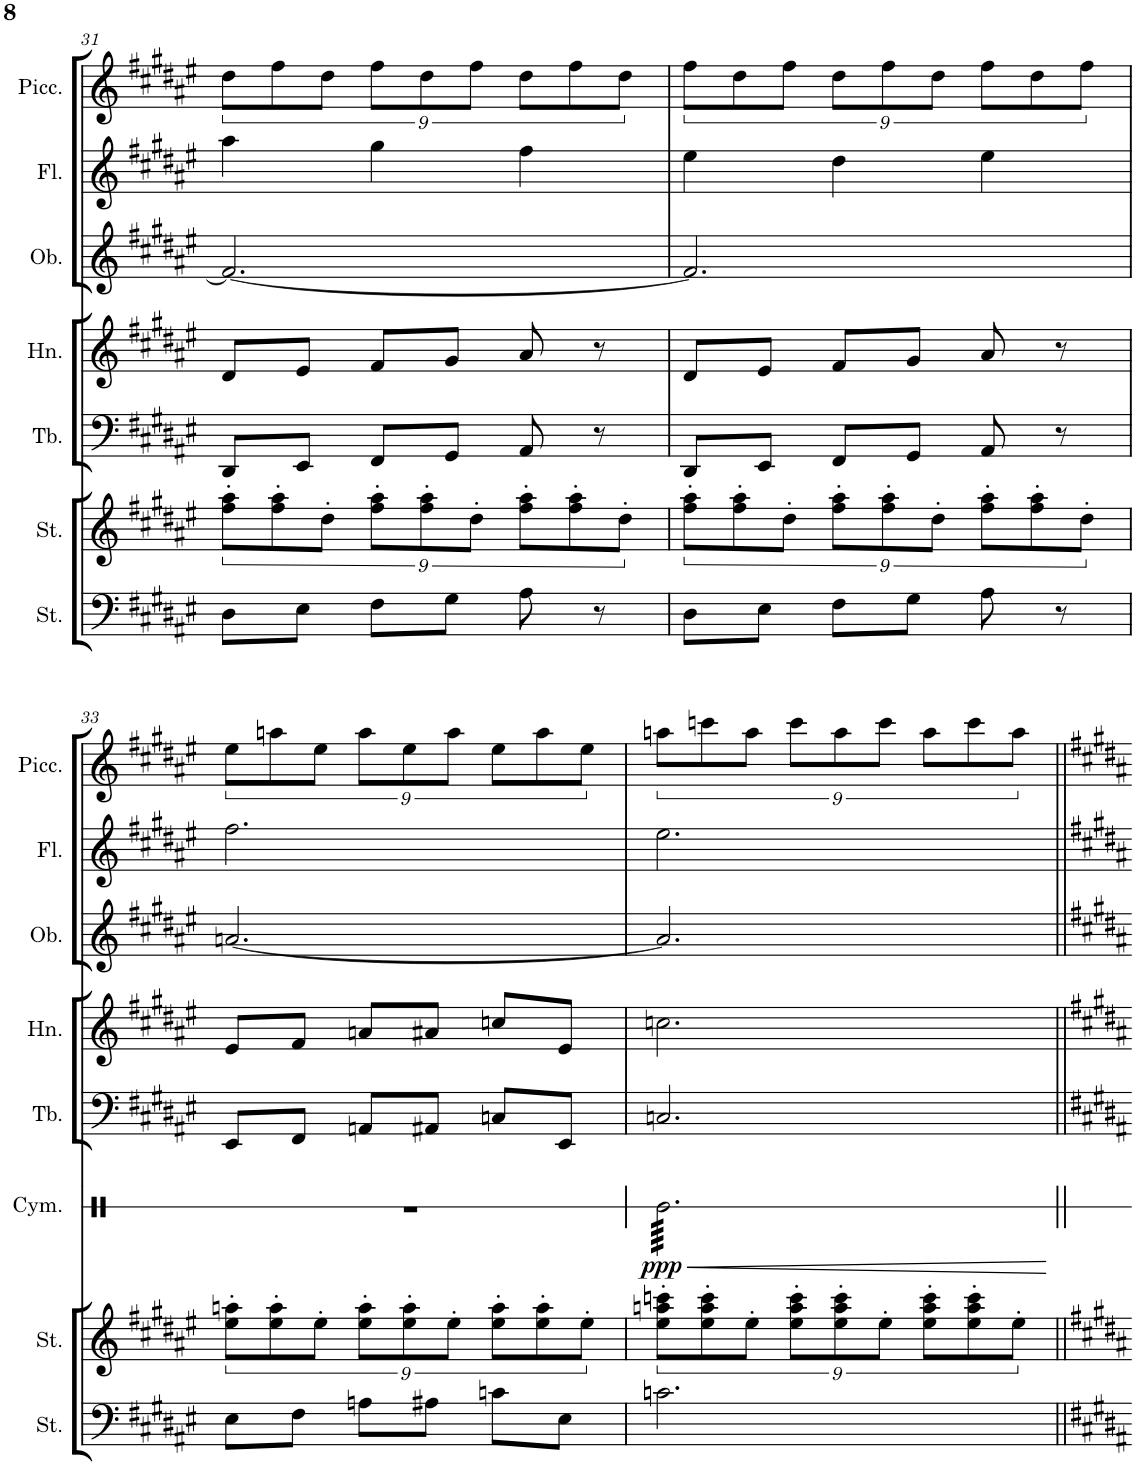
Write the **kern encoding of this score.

**kern	**kern	**kern	**kern	**kern	**kern	**kern
*part7	*part6	*part5	*part4	*part3	*part2	*part1
*staff7	*staff6	*staff5	*staff4	*staff3	*staff2	*staff1
*I"Strings	*I"Strings	*I"Tuba	*I"Horn	*I"Oboe	*I"Flute	*I"Piccolo
*I'St.	*I'St.	*I'Tb.	*I'Hn.	*I'Ob.	*I'Fl.	*I'Picc.
!!LO:PB:g=z
*clefF4	*clefG2	*clefF4	*clefG2	*clefG2	*clefG2	*clefG2
*	*	*	*Trd7c12	*	*	*Trd-7c-12
*k[f#c#g#d#a#e#]	*k[f#c#g#d#a#e#]	*k[f#c#g#d#a#e#]	*k[f#c#g#d#a#e#]	*k[f#c#g#d#a#e#]	*k[f#c#g#d#a#e#]	*k[f#c#g#d#a#e#]
*M3/4	*M3/4	*M3/4	*M3/4	*M3/4	*M3/4	*M3/4
=31	=31	=31	=31	=31	=31	=31
8D#\L	12ff#\' 12aa#\'L	8DD#/L	8d#/L	2.f#/_	4aa#\	12dd#\L
.	12ff#\' 12aa#\'	.	.	.	.	12ff#\
8E#\J	.	8EE#/J	8e#/J	.	.	.
.	12dd#'\J	.	.	.	.	12dd#\J
8F#\L	12ff#\' 12aa#\'L	8FF#/L	8f#/L	.	4gg#\	12ff#\L
.	12ff#\' 12aa#\'	.	.	.	.	12dd#\
8G#\J	.	8GG#/J	8g#/J	.	.	.
.	12dd#'\J	.	.	.	.	12ff#\J
8A#\	12ff#\' 12aa#\'L	8AA#/	8a#/	.	4ff#\	12dd#\L
.	12ff#\' 12aa#\'	.	.	.	.	12ff#\
8r	.	8r	8r	.	.	.
.	12dd#'\J	.	.	.	.	12dd#\J
=32	=32	=32	=32	=32	=32	=32
8D#\L	12ff#\' 12aa#\'L	8DD#/L	8d#/L	2.f#/]	4ee#\	12ff#\L
.	12ff#\' 12aa#\'	.	.	.	.	12dd#\
8E#\J	.	8EE#/J	8e#/J	.	.	.
.	12dd#'\J	.	.	.	.	12ff#\J
8F#\L	12ff#\' 12aa#\'L	8FF#/L	8f#/L	.	4dd#\	12dd#\L
.	12ff#\' 12aa#\'	.	.	.	.	12ff#\
8G#\J	.	8GG#/J	8g#/J	.	.	.
.	12dd#'\J	.	.	.	.	12dd#\J
8A#\	12ff#\' 12aa#\'L	8AA#/	8a#/	.	4ee#\	12ff#\L
.	12ff#\' 12aa#\'	.	.	.	.	12dd#\
8r	.	8r	8r	.	.	.
.	12dd#'\J	.	.	.	.	12ff#\J
!!LO:LB:g=z
=33	=33	=33	=33	=33	=33	=33
8E#\L	12ee#\' 12aan\'L	8EE#/L	8e#/L	[2.an/	2.ff#\	12ee#\L
.	12ee#\' 12aa\'	.	.	.	.	12aan\
8F#\J	.	8FF#/J	8f#/J	.	.	.
.	12ee#'\J	.	.	.	.	12ee#\J
8An\L	12ee#\' 12aa\'L	8AAn/L	8an/L	.	.	12aa\L
.	12ee#\' 12aa\'	.	.	.	.	12ee#\
8A#X\J	.	8AA#X/J	8a#X/J	.	.	.
.	12ee#'\J	.	.	.	.	12aa\J
8cn\L	12ee#\' 12aa\'L	8Cn/L	8ccn/L	.	.	12ee#\L
.	12ee#\' 12aa\'	.	.	.	.	12aa\
8E#\J	.	8EE#/J	8e#/J	.	.	.
.	12ee#'\J	.	.	.	.	12ee#\J
=34	=34	=34	=34	=34	=34	=34
2.cn\	12ee#\' 12aan\' 12cccn\'L	2.Cn/	2.ccn\	2.a/]	2.ee#\	12aan\L
.	12ee#\' 12aa\' 12ccc\'	.	.	.	.	12cccn\
.	12ee#'\J	.	.	.	.	12aa\J
.	12ee#\' 12aa\' 12ccc\'L	.	.	.	.	12ccc\L
.	12ee#\' 12aa\' 12ccc\'	.	.	.	.	12aa\
.	12ee#'\J	.	.	.	.	12ccc\J
.	12ee#\' 12aa\' 12ccc\'L	.	.	.	.	12aa\L
.	12ee#\' 12aa\' 12ccc\'	.	.	.	.	12ccc\
.	12ee#'\J	.	.	.	.	12aa\J
=||	=||	=||	=||	=||	=||	=||
*-	*-	*-	*-	*-	*-	*-
